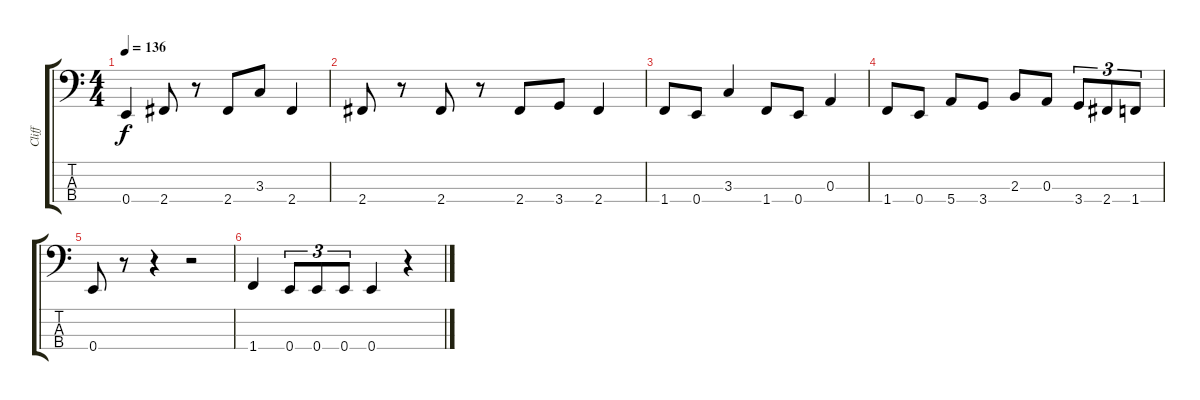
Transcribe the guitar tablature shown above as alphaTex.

\track ("Cliff" "Cliff") {instrument electricbassfinger}
\staff {score tabs}
\tuning (G2 D2 A1 E1) {hide}
\ts (4 4)
\tempo 136
\clef f4
\ks c
0.4.4{dy f} 2.4.8 r.8 2.4.8 3.3.8 2.4.4 |
2.4.8 r.8 2.4.8 r.8 2.4.8 3.4.8 2.4.4 |
1.4.8 0.4.8 3.3.4 1.4.8 0.4.8 0.3.4 |
1.4.8 0.4.8 5.4.8 3.4.8 2.3.8 0.3.8 3.4.8{tu (3 2)} 2.4.8{tu (3 2)} 1.4.8{tu (3 2)} |
0.4.8 r.8 r.4 r.2 |
1.4.4 0.4.8{tu (3 2)} 0.4.8{tu (3 2)} 0.4.8{tu (3 2)} 0.4.4 r.4
